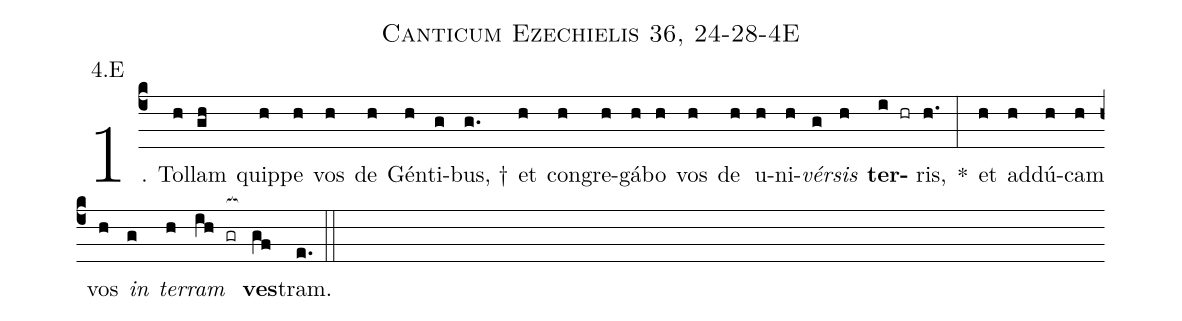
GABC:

name: Canticum Ezechielis 36, 24-28-4E;
annotation: 4.E;
%%
(c4)1. Tol(h)lam(gh) quip(h)pe(h) vos(h) de(h) Gén(h)ti(g)bus, †(g.) et(h) con(h)gre(h)gá(h)bo(h) vos(h) de(h) u(h)ni(h)<i>vér</i>(g)<i>sis</i>(h) <b>ter</b>(i hr)ris,(h.) *(:) et(h) ad(h)dú(h)cam(h) vos(h) <i>in</i>(g) <i>ter</i>(h)<i>ram</i>(ih gr[ocb:1{]) <b>ves</b>(gf[ocb:0}])tram.(e.) (::)
